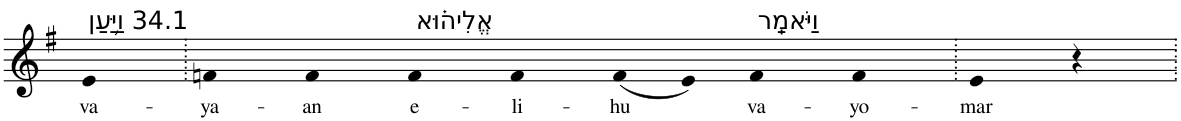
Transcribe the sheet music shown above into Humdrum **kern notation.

**kern	**text
*part1	*part1
*staff1	*staff1
*I"Piano	*
*I'Pno	*
*clefG2	*
*k[f#]	*
*G:	*
=1	=1
!LO:TX:a:t=34.1 וַיַּ֥עַן	!
!	!LO:LY:b
4e	va-
=2.	=2.
!	!LO:LY:b
4fn	-ya-
!	!LO:LY:b
4f	-an
!LO:TX:a:t=אֱלִיה֗וּא	!
!	!LO:LY:b
4f	e-
!	!LO:LY:b
4f	-li-
!	!LO:LY:b
(8f	-hu
8e)	.
!LO:TX:a:t=וַיֹּאמַֽר	!
!	!LO:LY:b
4f	va-
!	!LO:LY:b
4f	-yo-
=3.	=3.
!	!LO:LY:b
4e	-mar
4r	.
=.	=.
*-	*-
